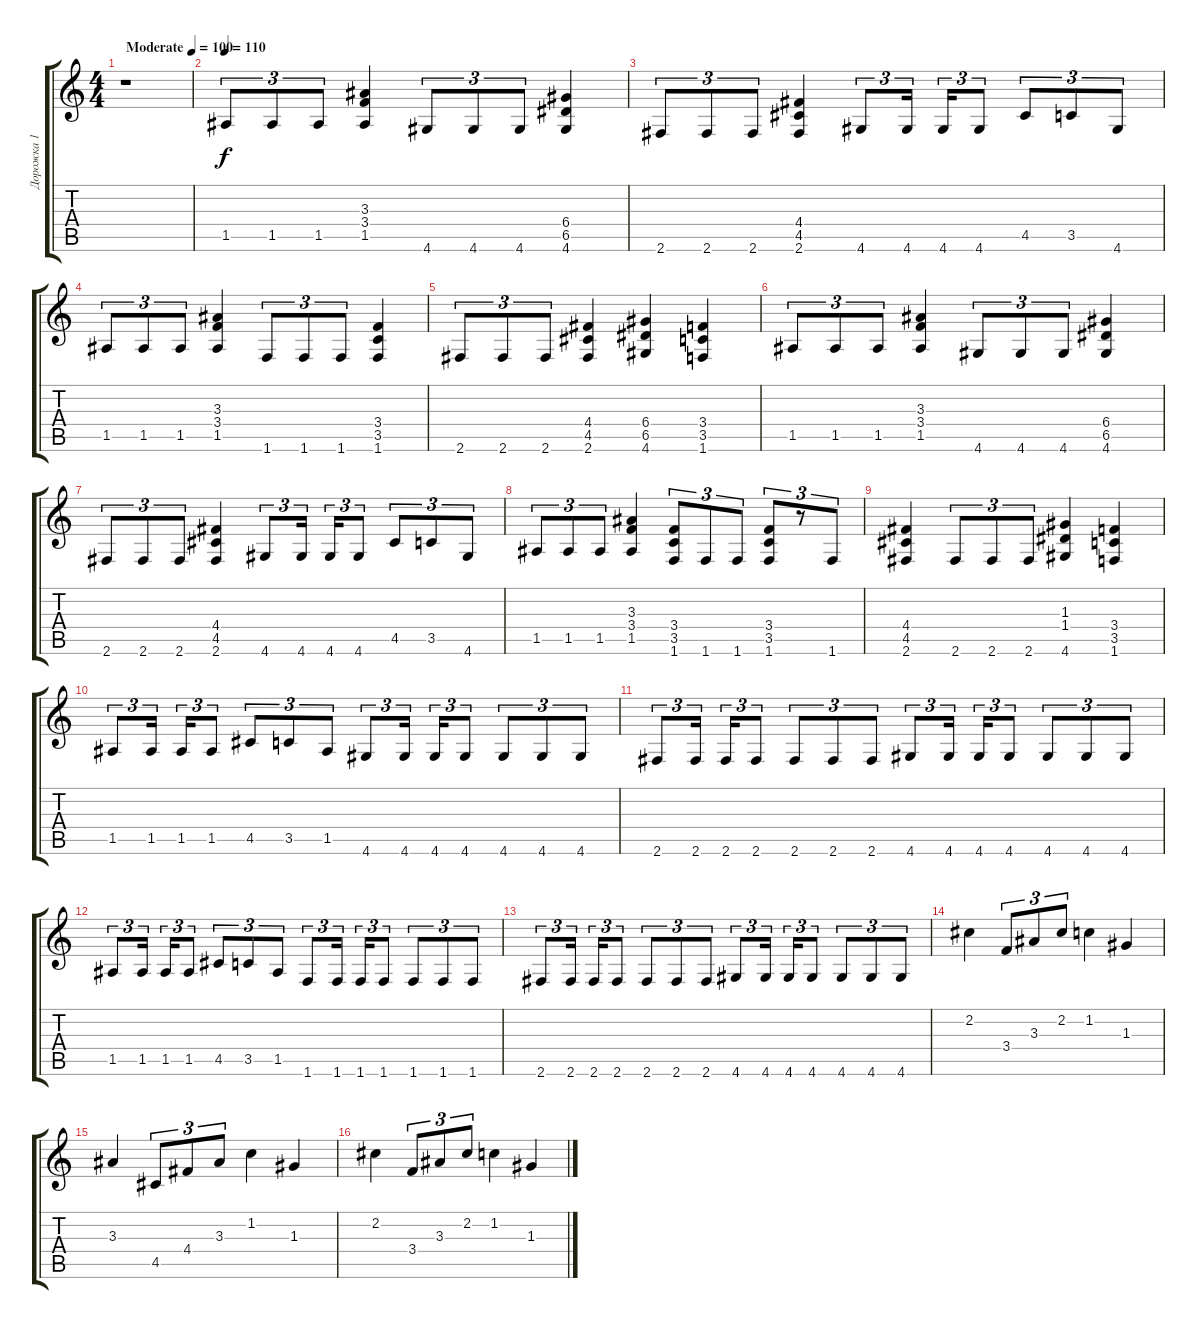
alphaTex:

\track ("Дорожка 1" "Дорожка 1") {instrument distortionguitar}
\staff {score tabs}
\tuning (E4 B3 G3 D3 A2 E2) {hide}
\ts (4 4)
\tempo (100 "Moderate")
\clef g2
\ks c
r.1{dy f instrument distortionguitar} |
\tempo 110
1.5.8{tu (3 2)} 1.5.8{tu (3 2)} 1.5.8{tu (3 2)} (3.3 3.4 1.5).4 4.6.8{tu (3 2)} 4.6.8{tu (3 2)} 4.6.8{tu (3 2)} (6.4 6.5 4.6).4 |
2.6.8{tu (3 2)} 2.6.8{tu (3 2)} 2.6.8{tu (3 2)} (4.4 4.5 2.6).4 4.6.8{tu (3 2)} 4.6.16{tu (3 2) beam splitsecondary} 4.6.16{tu (3 2)} 4.6.8{tu (3 2)} 4.5.8{tu (3 2)} 3.5.8{tu (3 2)} 4.6.8{tu (3 2)} |
1.5.8{tu (3 2)} 1.5.8{tu (3 2)} 1.5.8{tu (3 2)} (3.3 3.4 1.5).4 1.6.8{tu (3 2)} 1.6.8{tu (3 2)} 1.6.8{tu (3 2)} (3.4 3.5 1.6).4 |
2.6.8{tu (3 2)} 2.6.8{tu (3 2)} 2.6.8{tu (3 2)} (4.4 4.5 2.6).4 (6.4 6.5 4.6).4 (3.4 3.5 1.6).4 |
1.5.8{tu (3 2)} 1.5.8{tu (3 2)} 1.5.8{tu (3 2)} (3.3 3.4 1.5).4 4.6.8{tu (3 2)} 4.6.8{tu (3 2)} 4.6.8{tu (3 2)} (6.4 6.5 4.6).4 |
2.6.8{tu (3 2)} 2.6.8{tu (3 2)} 2.6.8{tu (3 2)} (4.4 4.5 2.6).4 4.6.8{tu (3 2)} 4.6.16{tu (3 2) beam splitsecondary} 4.6.16{tu (3 2)} 4.6.8{tu (3 2)} 4.5.8{tu (3 2)} 3.5.8{tu (3 2)} 4.6.8{tu (3 2)} |
1.5.8{tu (3 2)} 1.5.8{tu (3 2)} 1.5.8{tu (3 2)} (3.3 3.4 1.5).4 (3.4 3.5 1.6).8{tu (3 2)} 1.6.8{tu (3 2)} 1.6.8{tu (3 2)} (3.4 3.5 1.6).8{tu (3 2)} r.8{tu (3 2)} 1.6.8{tu (3 2)} |
(4.4 4.5 2.6).4 2.6.8{tu (3 2)} 2.6.8{tu (3 2)} 2.6.8{tu (3 2)} (1.3 1.4 4.6).4 (3.4 3.5 1.6).4 |
1.5.8{tu (3 2)} 1.5.16{tu (3 2) beam splitsecondary} 1.5.16{tu (3 2)} 1.5.8{tu (3 2)} 4.5.8{tu (3 2)} 3.5.8{tu (3 2)} 1.5.8{tu (3 2)} 4.6.8{tu (3 2)} 4.6.16{tu (3 2) beam splitsecondary} 4.6.16{tu (3 2)} 4.6.8{tu (3 2)} 4.6.8{tu (3 2)} 4.6.8{tu (3 2)} 4.6.8{tu (3 2)} |
2.6.8{tu (3 2)} 2.6.16{tu (3 2) beam splitsecondary} 2.6.16{tu (3 2)} 2.6.8{tu (3 2)} 2.6.8{tu (3 2)} 2.6.8{tu (3 2)} 2.6.8{tu (3 2)} 4.6.8{tu (3 2)} 4.6.16{tu (3 2) beam splitsecondary} 4.6.16{tu (3 2)} 4.6.8{tu (3 2)} 4.6.8{tu (3 2)} 4.6.8{tu (3 2)} 4.6.8{tu (3 2)} |
1.5.8{tu (3 2)} 1.5.16{tu (3 2) beam splitsecondary} 1.5.16{tu (3 2)} 1.5.8{tu (3 2)} 4.5.8{tu (3 2)} 3.5.8{tu (3 2)} 1.5.8{tu (3 2)} 1.6.8{tu (3 2)} 1.6.16{tu (3 2) beam splitsecondary} 1.6.16{tu (3 2)} 1.6.8{tu (3 2)} 1.6.8{tu (3 2)} 1.6.8{tu (3 2)} 1.6.8{tu (3 2)} |
2.6.8{tu (3 2)} 2.6.16{tu (3 2) beam splitsecondary} 2.6.16{tu (3 2)} 2.6.8{tu (3 2)} 2.6.8{tu (3 2)} 2.6.8{tu (3 2)} 2.6.8{tu (3 2)} 4.6.8{tu (3 2)} 4.6.16{tu (3 2) beam splitsecondary} 4.6.16{tu (3 2)} 4.6.8{tu (3 2)} 4.6.8{tu (3 2)} 4.6.8{tu (3 2)} 4.6.8{tu (3 2)} |
2.2.4 3.4.8{tu (3 2)} 3.3.8{tu (3 2)} 2.2.8{tu (3 2)} 1.2.4 1.3.4 |
3.3.4 4.5.8{tu (3 2)} 4.4.8{tu (3 2)} 3.3.8{tu (3 2)} 1.2.4 1.3.4 |
2.2.4 3.4.8{tu (3 2)} 3.3.8{tu (3 2)} 2.2.8{tu (3 2)} 1.2.4 1.3.4
